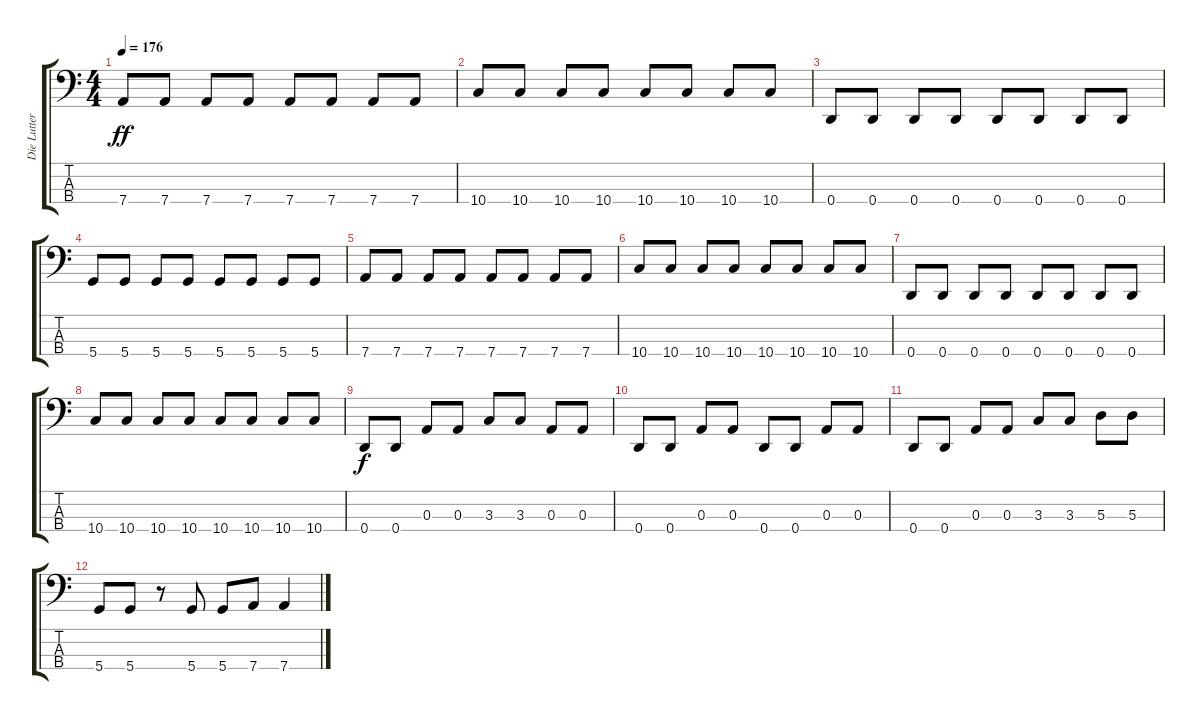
\track ("Die Lutter (Bass)" "Die Lutter") {instrument electricbasspick}
\staff {score tabs}
\tuning (G2 D2 A1 D1) {hide}
\ts (4 4)
\tempo 176
\clef f4
\ks c
7.4.8{dy ff} 7.4.8 7.4.8 7.4.8 7.4.8 7.4.8 7.4.8 7.4.8 |
10.4.8 10.4.8 10.4.8 10.4.8 10.4.8 10.4.8 10.4.8 10.4.8 |
0.4.8 0.4.8 0.4.8 0.4.8 0.4.8 0.4.8 0.4.8 0.4.8 |
5.4.8 5.4.8 5.4.8 5.4.8 5.4.8 5.4.8 5.4.8 5.4.8 |
7.4.8 7.4.8 7.4.8 7.4.8 7.4.8 7.4.8 7.4.8 7.4.8 |
10.4.8 10.4.8 10.4.8 10.4.8 10.4.8 10.4.8 10.4.8 10.4.8 |
0.4.8 0.4.8 0.4.8 0.4.8 0.4.8 0.4.8 0.4.8 0.4.8 |
10.4.8 10.4.8 10.4.8 10.4.8 10.4.8 10.4.8 10.4.8 10.4.8 |
0.4.8{dy f} 0.4.8 0.3.8 0.3.8 3.3.8 3.3.8 0.3.8 0.3.8 |
0.4.8 0.4.8 0.3.8 0.3.8 0.4.8 0.4.8 0.3.8 0.3.8 |
0.4.8 0.4.8 0.3.8 0.3.8 3.3.8 3.3.8 5.3.8 5.3.8 |
5.4.8 5.4.8 r.8 5.4.8 5.4.8 7.4.8 7.4.4
